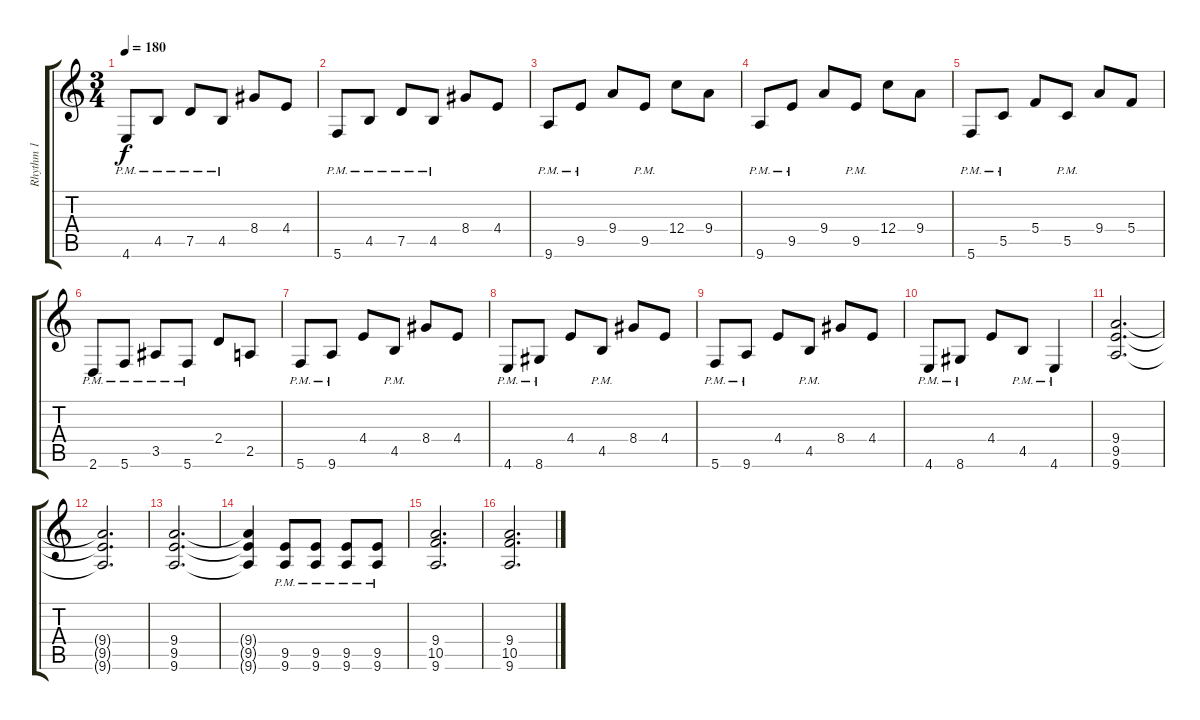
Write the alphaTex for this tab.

\track ("Rhythm 1" "Rhythm 1") {instrument overdrivenguitar}
\staff {score tabs}
\tuning (D4 A3 F3 C3 G2 C2) {hide}
\ts (3 4)
\tempo 180
\clef g2
\ks c
4.6{pm}.8{dy f} 4.5{pm}.8 7.5{pm}.8 4.5{pm}.8 8.4.8 4.4.8 |
5.6{pm}.8 4.5{pm}.8 7.5{pm}.8 4.5{pm}.8 8.4.8 4.4.8 |
9.6{pm}.8 9.5{pm}.8 9.4.8 9.5{pm}.8 12.4.8 9.4.8 |
9.6{pm}.8 9.5{pm}.8 9.4.8 9.5{pm}.8 12.4.8 9.4.8 |
5.6{pm}.8 5.5{pm}.8 5.4.8 5.5{pm}.8 9.4.8 5.4.8 |
2.6{pm}.8 5.6{pm}.8 3.5{pm}.8 5.6{pm}.8 2.4.8 2.5.8 |
5.6{pm}.8 9.6{pm}.8 4.4.8 4.5{pm}.8 8.4.8 4.4.8 |
4.6{pm}.8 8.6{pm}.8 4.4.8 4.5{pm}.8 8.4.8 4.4.8 |
5.6{pm}.8 9.6{pm}.8 4.4.8 4.5{pm}.8 8.4.8 4.4.8 |
4.6{pm}.8 8.6{pm}.8 4.4.8 4.5{pm}.8 4.6{pm}.4 |
(9.4 9.5 9.6).2{d} |
(9.4{t} 9.5{t} 9.6{t}).2{d} |
(9.4 9.5 9.6).2{d} |
(9.4{t} 9.5{t} 9.6{t}).4 (9.5{pm} 9.6{pm}).8 (9.5{pm} 9.6{pm}).8 (9.5{pm} 9.6{pm}).8 (9.5{pm} 9.6{pm}).8 |
(9.4 10.5 9.6).2{d} |
(9.4 10.5 9.6).2{d}
